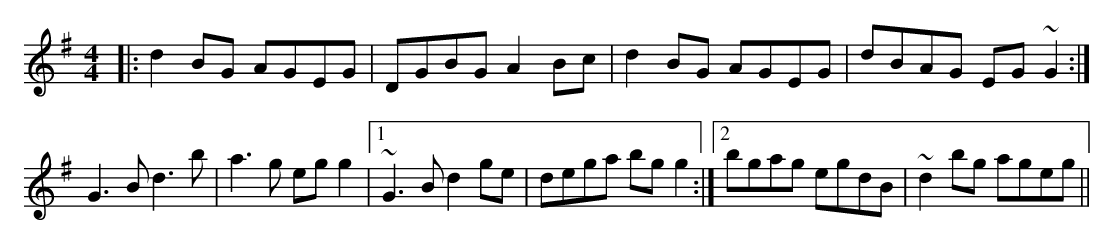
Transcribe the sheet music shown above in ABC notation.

X:1
M:4/4
K:G
|:d2BG AGEG|DGBG A2Bc|d2BG AGEG|dBAG EG~G2:|
G3B d3b|a3g egg2|1 ~G3B d2ge|dega bgg2:|2 bgag egdB|~d2bg ageg||
